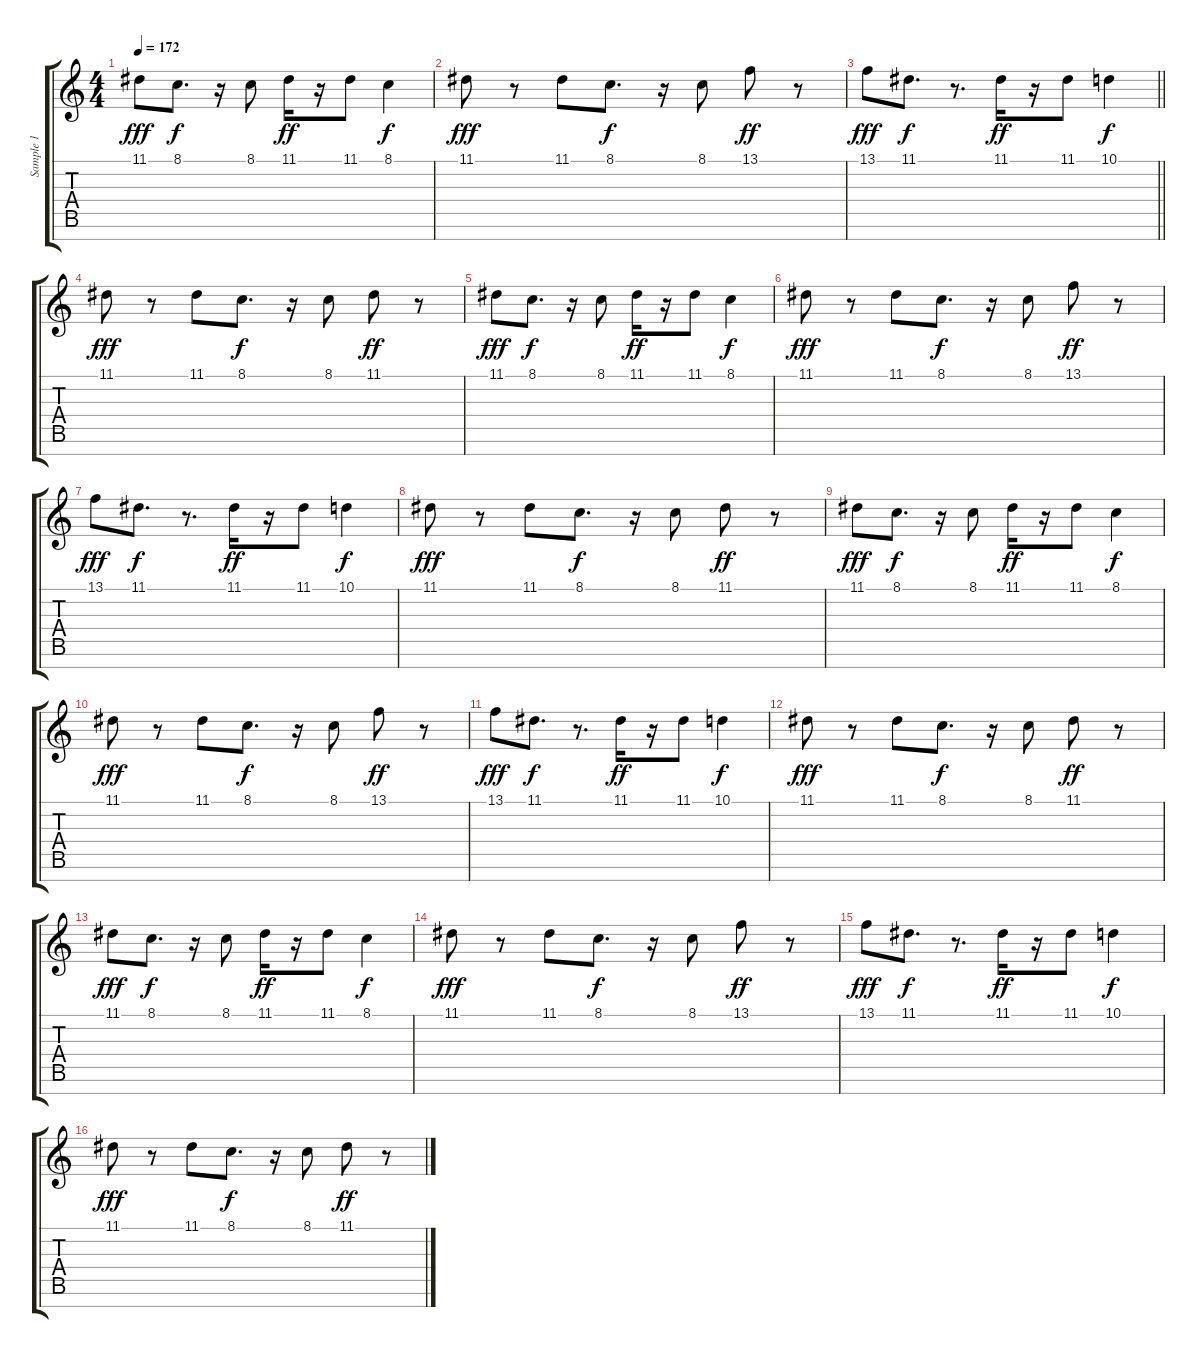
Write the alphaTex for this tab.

\track ("Sample 1" "Sample 1") {instrument lead2sawtooth}
\staff {score tabs}
\tuning (E4 B3 G3 D3 A2 E2 B1) {hide}
\ts (4 4)
\tempo 172
\clef g2
\ks c
11.1.8{dy fff} 8.1.8{d dy f} r.16 8.1.8 11.1.16{dy ff} r.16 11.1.8 8.1.4{dy f} |
11.1.8{dy fff} r.8 11.1.8 8.1.8{d dy f} r.16 8.1.8 13.1.8{dy ff} r.8 |
\barLineRight lightlight
13.1.8{dy fff} 11.1.8{d dy f} r.8{d} 11.1.16{dy ff} r.16 11.1.8 10.1.4{dy f} |
\section ("" " ")
11.1.8{dy fff} r.8 11.1.8 8.1.8{d dy f} r.16 8.1.8 11.1.8{dy ff} r.8 |
11.1.8{dy fff} 8.1.8{d dy f} r.16 8.1.8 11.1.16{dy ff} r.16 11.1.8 8.1.4{dy f} |
11.1.8{dy fff} r.8 11.1.8 8.1.8{d dy f} r.16 8.1.8 13.1.8{dy ff} r.8 |
13.1.8{dy fff} 11.1.8{d dy f} r.8{d} 11.1.16{dy ff} r.16 11.1.8 10.1.4{dy f} |
11.1.8{dy fff} r.8 11.1.8 8.1.8{d dy f} r.16 8.1.8 11.1.8{dy ff} r.8 |
11.1.8{dy fff} 8.1.8{d dy f} r.16 8.1.8 11.1.16{dy ff} r.16 11.1.8 8.1.4{dy f} |
11.1.8{dy fff} r.8 11.1.8 8.1.8{d dy f} r.16 8.1.8 13.1.8{dy ff} r.8 |
13.1.8{dy fff} 11.1.8{d dy f} r.8{d} 11.1.16{dy ff} r.16 11.1.8 10.1.4{dy f} |
11.1.8{dy fff} r.8 11.1.8 8.1.8{d dy f} r.16 8.1.8 11.1.8{dy ff} r.8 |
11.1.8{dy fff} 8.1.8{d dy f} r.16 8.1.8 11.1.16{dy ff} r.16 11.1.8 8.1.4{dy f} |
11.1.8{dy fff} r.8 11.1.8 8.1.8{d dy f} r.16 8.1.8 13.1.8{dy ff} r.8 |
13.1.8{dy fff} 11.1.8{d dy f} r.8{d} 11.1.16{dy ff} r.16 11.1.8 10.1.4{dy f} |
11.1.8{dy fff} r.8 11.1.8 8.1.8{d dy f} r.16 8.1.8 11.1.8{dy ff} r.8
